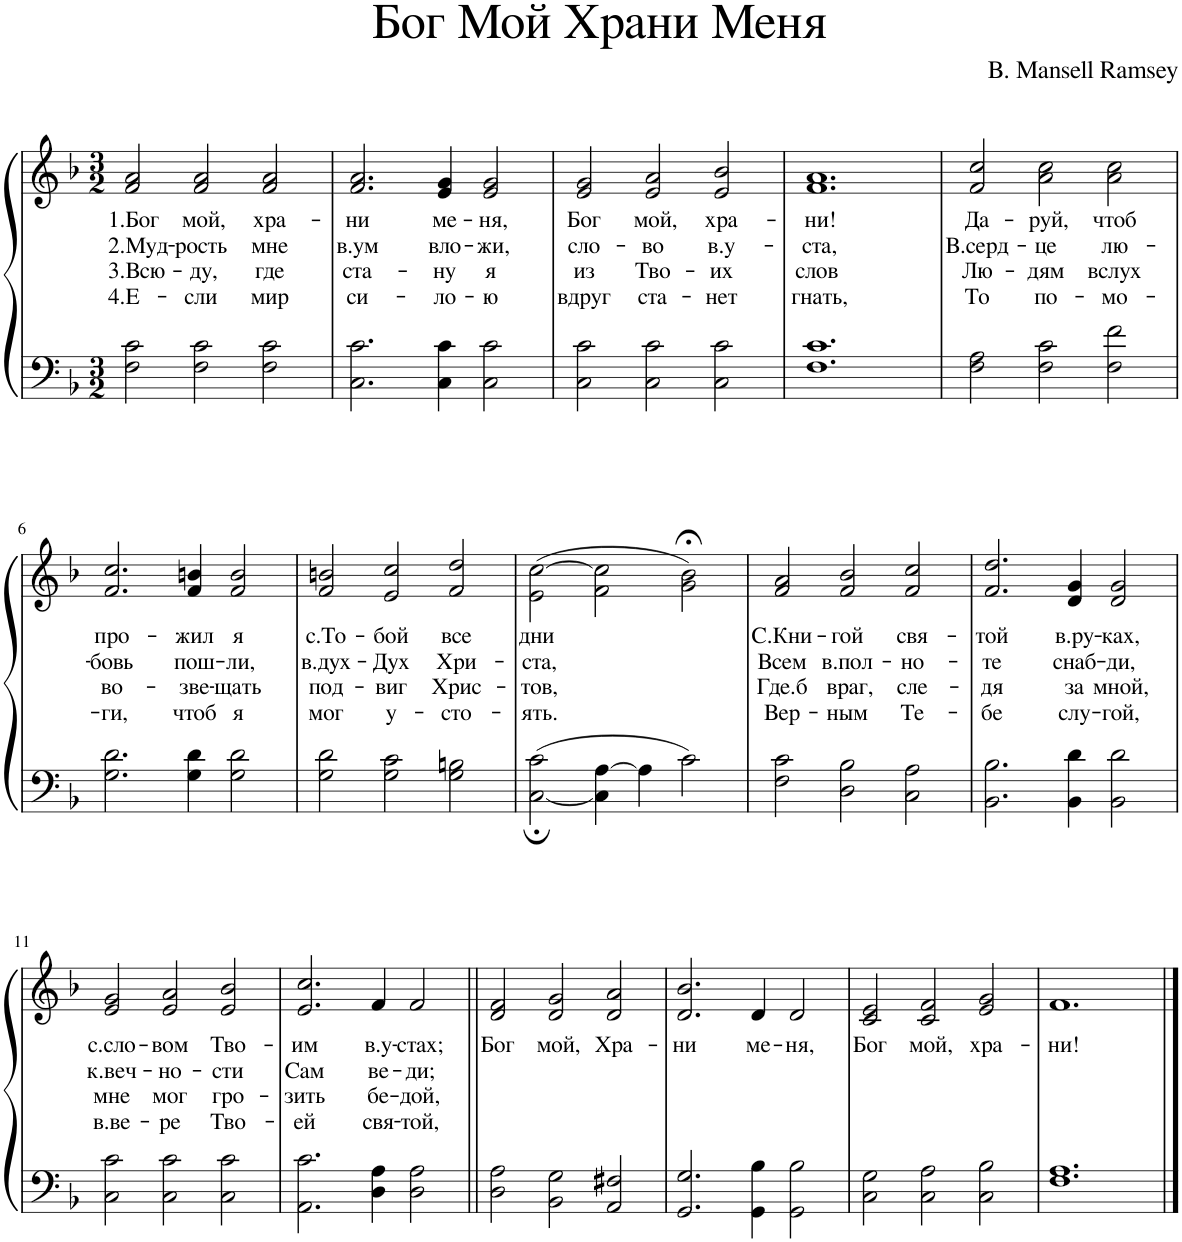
**kern	**kern	**text	**text	**text	**text
*part1	*part1	*part1	*part1	*part1	*part1
*staff2	*staff1	*staff1	*staff1	*staff1	*staff1
*I"Piano	*	*	*	*	*
*I'Pno.	*	*	*	*	*
*clefF4	*clefG2	*	*	*	*
*k[b-]	*k[b-]	*	*	*	*
*M3/2	*M3/2	*	*	*	*
=1	=1	=1	=1	=1	=1
!	!	!LO:LY:b	!LO:LY:b	!LO:LY:b	!LO:LY:b
2F\ 2c\	2f/ 2a/	1.Бог	2.Муд-	3.Всю-	4.Е-
!	!	!LO:LY:b	!LO:LY:b	!LO:LY:b	!LO:LY:b
2F\ 2c\	2f/ 2a/	мой,	-рость	-ду,	-сли
!	!	!LO:LY:b	!LO:LY:b	!LO:LY:b	!LO:LY:b
2F\ 2c\	2f/ 2a/	хра-	мне	где	мир
=2	=2	=2	=2	=2	=2
!	!	!LO:LY:b	!LO:LY:b	!LO:LY:b	!LO:LY:b
2.C\ 2.c\	2.f/ 2.a/	-ни	в.ум	ста-	си-
!	!	!LO:LY:b	!LO:LY:b	!LO:LY:b	!LO:LY:b
4C\ 4c\	4e/ 4g/	ме-	вло-	-ну	-ло-
!	!	!LO:LY:b	!LO:LY:b	!LO:LY:b	!LO:LY:b
2C\ 2c\	2e/ 2g/	-ня,	-жи,	я	-ю
=3	=3	=3	=3	=3	=3
!	!	!LO:LY:b	!LO:LY:b	!LO:LY:b	!LO:LY:b
2C\ 2c\	2e/ 2g/	Бог	сло-	из	вдруг
!	!	!LO:LY:b	!LO:LY:b	!LO:LY:b	!LO:LY:b
2C\ 2c\	2e/ 2a/	мой,	-во	Тво-	ста-
!	!	!LO:LY:b	!LO:LY:b	!LO:LY:b	!LO:LY:b
2C\ 2c\	2e/ 2b-/	хра-	в.у-	-их	-нет
=4	=4	=4	=4	=4	=4
!	!	!LO:LY:b	!LO:LY:b	!LO:LY:b	!LO:LY:b
1.F 1.c	1.f 1.a	-ни!	-ста,	слов	гнать,
=5	=5	=5	=5	=5	=5
!	!	!LO:LY:b	!LO:LY:b	!LO:LY:b	!LO:LY:b
2F\ 2A\	2f/ 2cc/	Да-	В.серд-	Лю-	То
!	!	!LO:LY:b	!LO:LY:b	!LO:LY:b	!LO:LY:b
2F\ 2c\	2a\ 2cc\	-руй,	-це	-дям	по-
!	!	!LO:LY:b	!LO:LY:b	!LO:LY:b	!LO:LY:b
2F\ 2f\	2a\ 2cc\	чтоб	лю-	вслух	-мо-
!!LO:LB:g=z
=6	=6	=6	=6	=6	=6
!	!	!LO:LY:b	!LO:LY:b	!LO:LY:b	!LO:LY:b
2.G\ 2.d\	2.f/ 2.cc/	про-	-бовь	во-	-ги,
!	!	!LO:LY:b	!LO:LY:b	!LO:LY:b	!LO:LY:b
4G\ 4d\	4f/ 4bn/	-жил	пош-	-зве-	чтоб
!	!	!LO:LY:b	!LO:LY:b	!LO:LY:b	!LO:LY:b
2G\ 2d\	2f/ 2b/	я	-ли,	-щать	я
=7	=7	=7	=7	=7	=7
!	!	!LO:LY:b	!LO:LY:b	!LO:LY:b	!LO:LY:b
2G\ 2d\	2f/ 2bn/	с.То-	в.дух-	под-	мог
!	!	!LO:LY:b	!LO:LY:b	!LO:LY:b	!LO:LY:b
2G\ 2c\	2e/ 2cc/	-бой	-Дух	-виг	у-
!	!	!LO:LY:b	!LO:LY:b	!LO:LY:b	!LO:LY:b
2G\ 2Bn\	2f/ 2dd/	все	Хри-	Хрис-	-сто-
=8	=8	=8	=8	=8	=8
!	!	!LO:LY:b	!LO:LY:b	!LO:LY:b	!LO:LY:b
[2C\; 2c\;	(2e\ [2cc\	дни	-ста,	-тов,	-ять.
4C\] [4A\	2f\ 2cc\]	.	.	.	.
4A\]	.	.	.	.	.
2c\	2g\;< 2b-\;<)	.	.	.	.
=9	=9	=9	=9	=9	=9
!	!	!LO:LY:b	!LO:LY:b	!LO:LY:b	!LO:LY:b
2F\ 2c\	2f/ 2a/	С.Кни-	Всем	Где.б	Вер-
!	!	!LO:LY:b	!LO:LY:b	!LO:LY:b	!LO:LY:b
2D\ 2B-\	2f/ 2b-/	-гой	в.пол-	враг,	-ным
!	!	!LO:LY:b	!LO:LY:b	!LO:LY:b	!LO:LY:b
2C\ 2A\	2f/ 2cc/	свя-	-но-	сле-	Те-
=10	=10	=10	=10	=10	=10
!	!	!LO:LY:b	!LO:LY:b	!LO:LY:b	!LO:LY:b
2.BB-\ 2.B-\	2.f/ 2.dd/	-той	-те	-дя	-бе
!	!	!LO:LY:b	!LO:LY:b	!LO:LY:b	!LO:LY:b
4BB-\ 4d\	4d/ 4g/	в.ру-	снаб-	за	слу-
!	!	!LO:LY:b	!LO:LY:b	!LO:LY:b	!LO:LY:b
2BB-\ 2d\	2d/ 2g/	-ках,	-ди,	мной,	-гой,
!!LO:LB:g=z
=11	=11	=11	=11	=11	=11
!	!	!LO:LY:b	!LO:LY:b	!LO:LY:b	!LO:LY:b
2C\ 2c\	2e/ 2g/	с.сло-	к.веч-	мне	в.ве-
!	!	!LO:LY:b	!LO:LY:b	!LO:LY:b	!LO:LY:b
2C\ 2c\	2e/ 2a/	-вом	-но-	мог	-ре
!	!	!LO:LY:b	!LO:LY:b	!LO:LY:b	!LO:LY:b
2C\ 2c\	2e/ 2b-/	Тво-	-сти	гро-	Тво-
=12	=12	=12	=12	=12	=12
!	!	!LO:LY:b	!LO:LY:b	!LO:LY:b	!LO:LY:b
2.AA\ 2.c\	2.e/ 2.cc/	-им	Сам	-зить	-ей
!	!	!LO:LY:b	!LO:LY:b	!LO:LY:b	!LO:LY:b
4D\ 4A\	4f/	в.у-	ве-	бе-	свя-
!	!	!LO:LY:b	!LO:LY:b	!LO:LY:b	!LO:LY:b
2D\ 2A\	2f/	-стах;	-ди;	-дой,	-той,
=13||	=13||	=13||	=13||	=13||	=13||
!	!	!LO:LY:b	!	!	!
2D\ 2A\	2d/ 2f/	Бог	.	.	.
!	!	!LO:LY:b	!	!	!
2BB-\ 2G\	2d/ 2g/	мой,	.	.	.
!	!	!LO:LY:b	!	!	!
2AA/ 2F#X/	2d/ 2a/	Хра-	.	.	.
=14	=14	=14	=14	=14	=14
!	!	!LO:LY:b	!	!	!
2.GG/ 2.G/	2.d/ 2.b-/	-ни	.	.	.
!	!	!LO:LY:b	!	!	!
4GG\ 4B-\	4d/	ме-	.	.	.
!	!	!LO:LY:b	!	!	!
2GG\ 2B-\	2d/	-ня,	.	.	.
=15	=15	=15	=15	=15	=15
!	!	!LO:LY:b	!	!	!
2C\ 2G\	2c/ 2e/	Бог	.	.	.
!	!	!LO:LY:b	!	!	!
2C\ 2A\	2c/ 2f/	мой,	.	.	.
!	!	!LO:LY:b	!	!	!
2C\ 2B-\	2e/ 2g/	хра-	.	.	.
=16	=16	=16	=16	=16	=16
!	!	!LO:LY:b	!	!	!
1.F 1.A	1.f	-ни!	.	.	.
==	==	==	==	==	==
*-	*-	*-	*-	*-	*-
